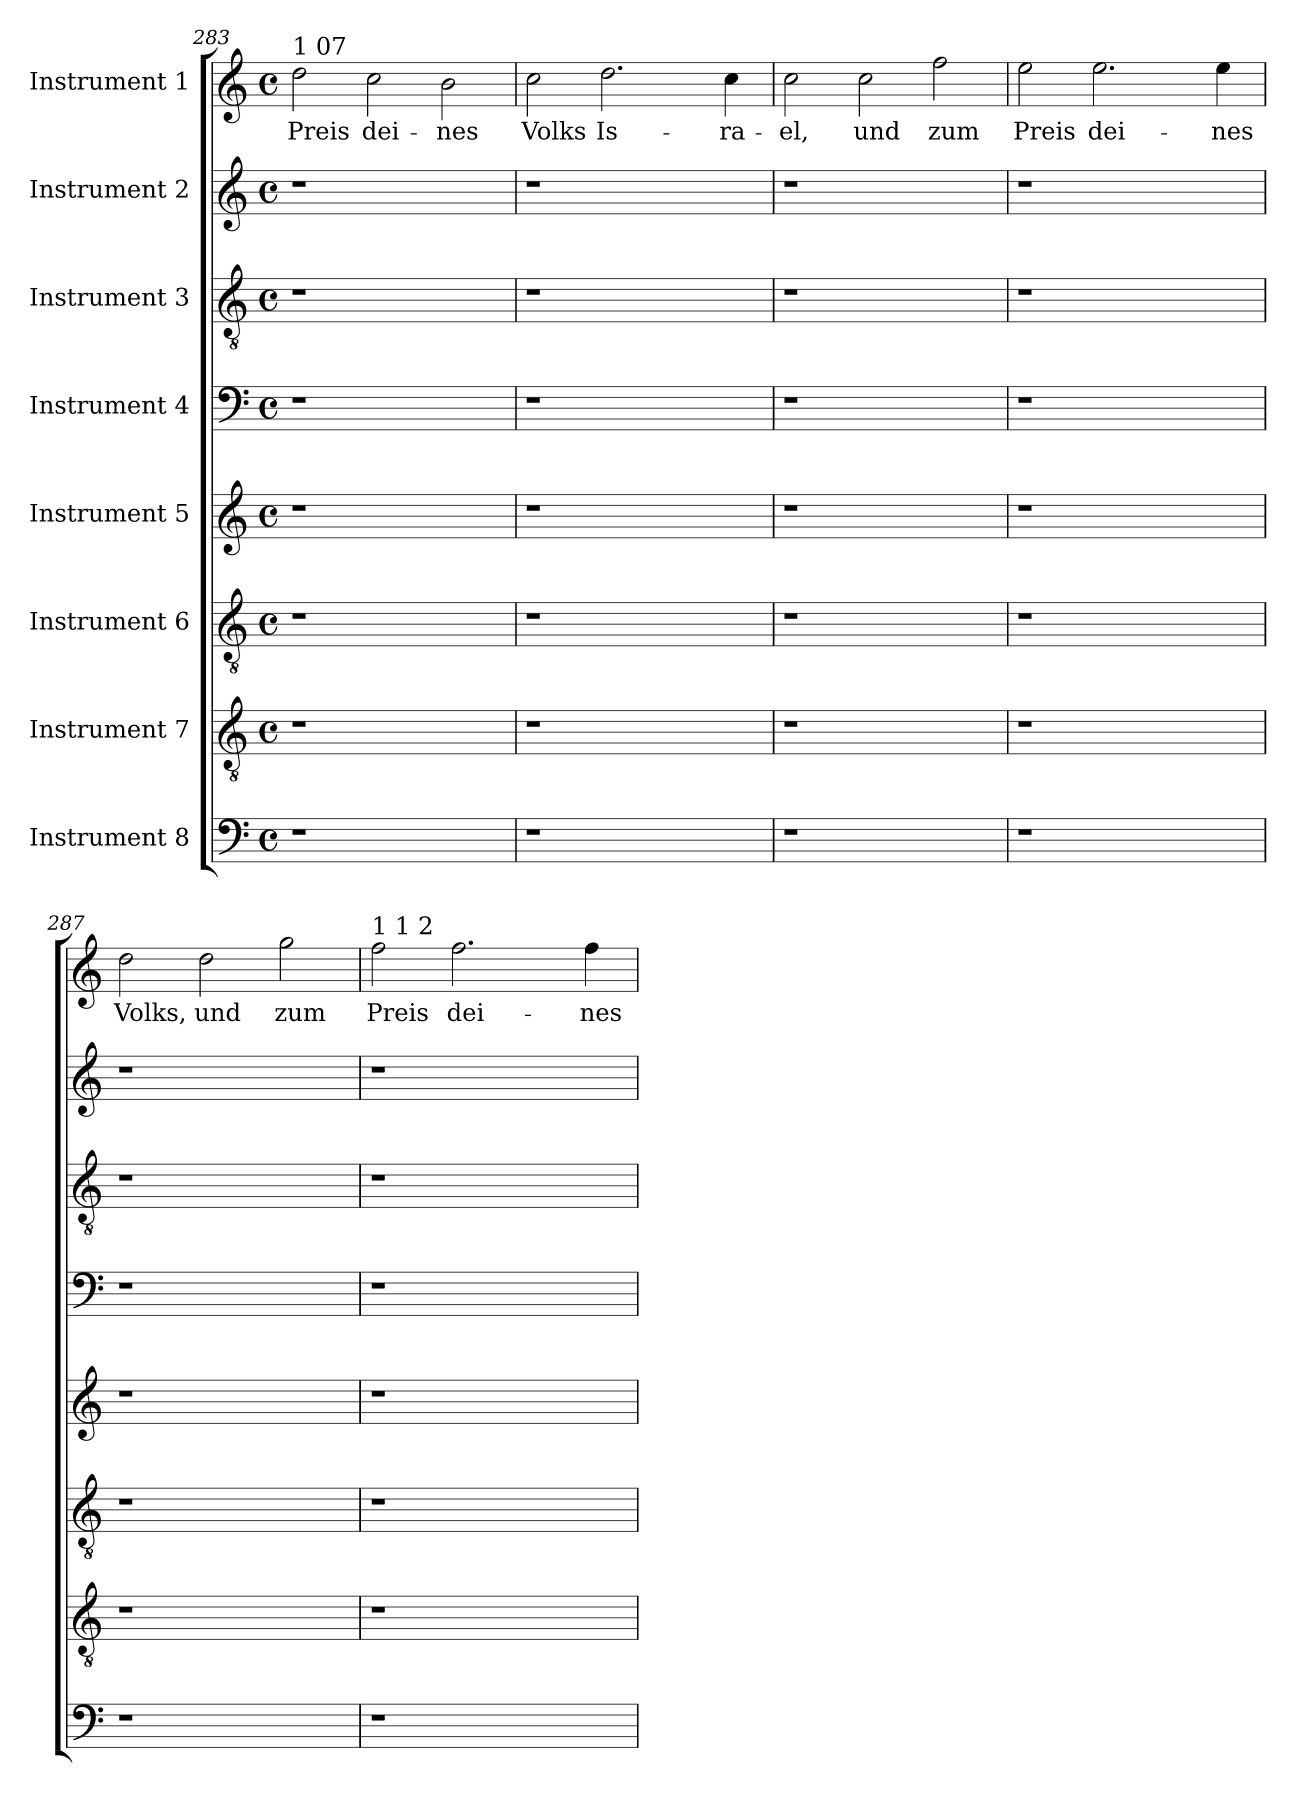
**kern	**kern	**kern	**kern	**kern	**kern	**kern	**kern	**text
*part8	*part7	*part6	*part5	*part4	*part3	*part2	*part1	*part1
*staff8	*staff7	*staff6	*staff5	*staff4	*staff3	*staff2	*staff1	*staff1
*I"Instrument 8	*I"Instrument 7	*I"Instrument 6	*I"Instrument 5	*I"Instrument 4	*I"Instrument 3	*I"Instrument 2	*I"Instrument 1	*
!!LO:LB:g=z
*clefF4	*clefGv2	*clefGv2	*clefG2	*clefF4	*clefGv2	*clefG2	*clefG2	*
*M4/4	*M4/4	*M4/4	*M4/4	*M4/4	*M4/4	*M4/4	*M4/4	*
*met(c)	*met(c)	*met(c)	*met(c)	*met(c)	*met(c)	*met(c)	*met(c)	*
=283	=283	=283	=283	=283	=283	=283	=283	=283
!	!	!	!	!	!	!	!LO:TX:a:t=1 07	!
!	!	!	!	!	!	!	!	!LO:LY:b:cj
1r	1r	1r	1r	1r	1r	1r	2dd\	Preis
!	!	!	!	!	!	!	!	!LO:LY:b:cj
.	.	.	.	.	.	.	2cc\	dei-
!	!	!	!	!	!	!	!	!LO:LY:b:cj
2ryy	2ryy	2ryy	2ryy	2ryy	2ryy	2ryy	2b\	-nes
=284	=284	=284	=284	=284	=284	=284	=284	=284
!	!	!	!	!	!	!	!	!LO:LY:b:cj
1r	1r	1r	1r	1r	1r	1r	2cc\	Volks
!	!	!	!	!	!	!	!	!LO:LY:b:cj
.	.	.	.	.	.	.	2.dd\	Is-
2ryy	2ryy	2ryy	2ryy	2ryy	2ryy	2ryy	.	.
!	!	!	!	!	!	!	!	!LO:LY:b:cj
.	.	.	.	.	.	.	4cc\	-ra-
=285	=285	=285	=285	=285	=285	=285	=285	=285
!	!	!	!	!	!	!	!	!LO:LY:b:cj
1r	1r	1r	1r	1r	1r	1r	2cc\	-el,
!	!	!	!	!	!	!	!	!LO:LY:b:cj
.	.	.	.	.	.	.	2cc\	und
!	!	!	!	!	!	!	!	!LO:LY:b:cj
2ryy	2ryy	2ryy	2ryy	2ryy	2ryy	2ryy	2ff\	zum
=286	=286	=286	=286	=286	=286	=286	=286	=286
!	!	!	!	!	!	!	!	!LO:LY:b:cj
1r	1r	1r	1r	1r	1r	1r	2ee\	Preis
!	!	!	!	!	!	!	!	!LO:LY:b:cj
.	.	.	.	.	.	.	2.ee\	dei-
2ryy	2ryy	2ryy	2ryy	2ryy	2ryy	2ryy	.	.
!	!	!	!	!	!	!	!	!LO:LY:b:cj
.	.	.	.	.	.	.	4ee\	-nes
=287	=287	=287	=287	=287	=287	=287	=287	=287
!	!	!	!	!	!	!	!	!LO:LY:b:cj
1r	1r	1r	1r	1r	1r	1r	2dd\	Volks,
!	!	!	!	!	!	!	!	!LO:LY:b:cj
.	.	.	.	.	.	.	2dd\	und
!	!	!	!	!	!	!	!	!LO:LY:b:cj
2ryy	2ryy	2ryy	2ryy	2ryy	2ryy	2ryy	2gg\	zum
!!LO:LB:g=z
=288	=288	=288	=288	=288	=288	=288	=288	=288
!	!	!	!	!	!	!	!LO:TX:a:t=1 1 2	!
!	!	!	!	!	!	!	!	!LO:LY:b:cj
1r	1r	1r	1r	1r	1r	1r	2ff\	Preis
!	!	!	!	!	!	!	!	!LO:LY:b:cj
.	.	.	.	.	.	.	2.ff\	dei-
2ryy	2ryy	2ryy	2ryy	2ryy	2ryy	2ryy	.	.
!	!	!	!	!	!	!	!	!LO:LY:b:cj
.	.	.	.	.	.	.	4ff\	-nes
=	=	=	=	=	=	=	=	=
*-	*-	*-	*-	*-	*-	*-	*-	*-
